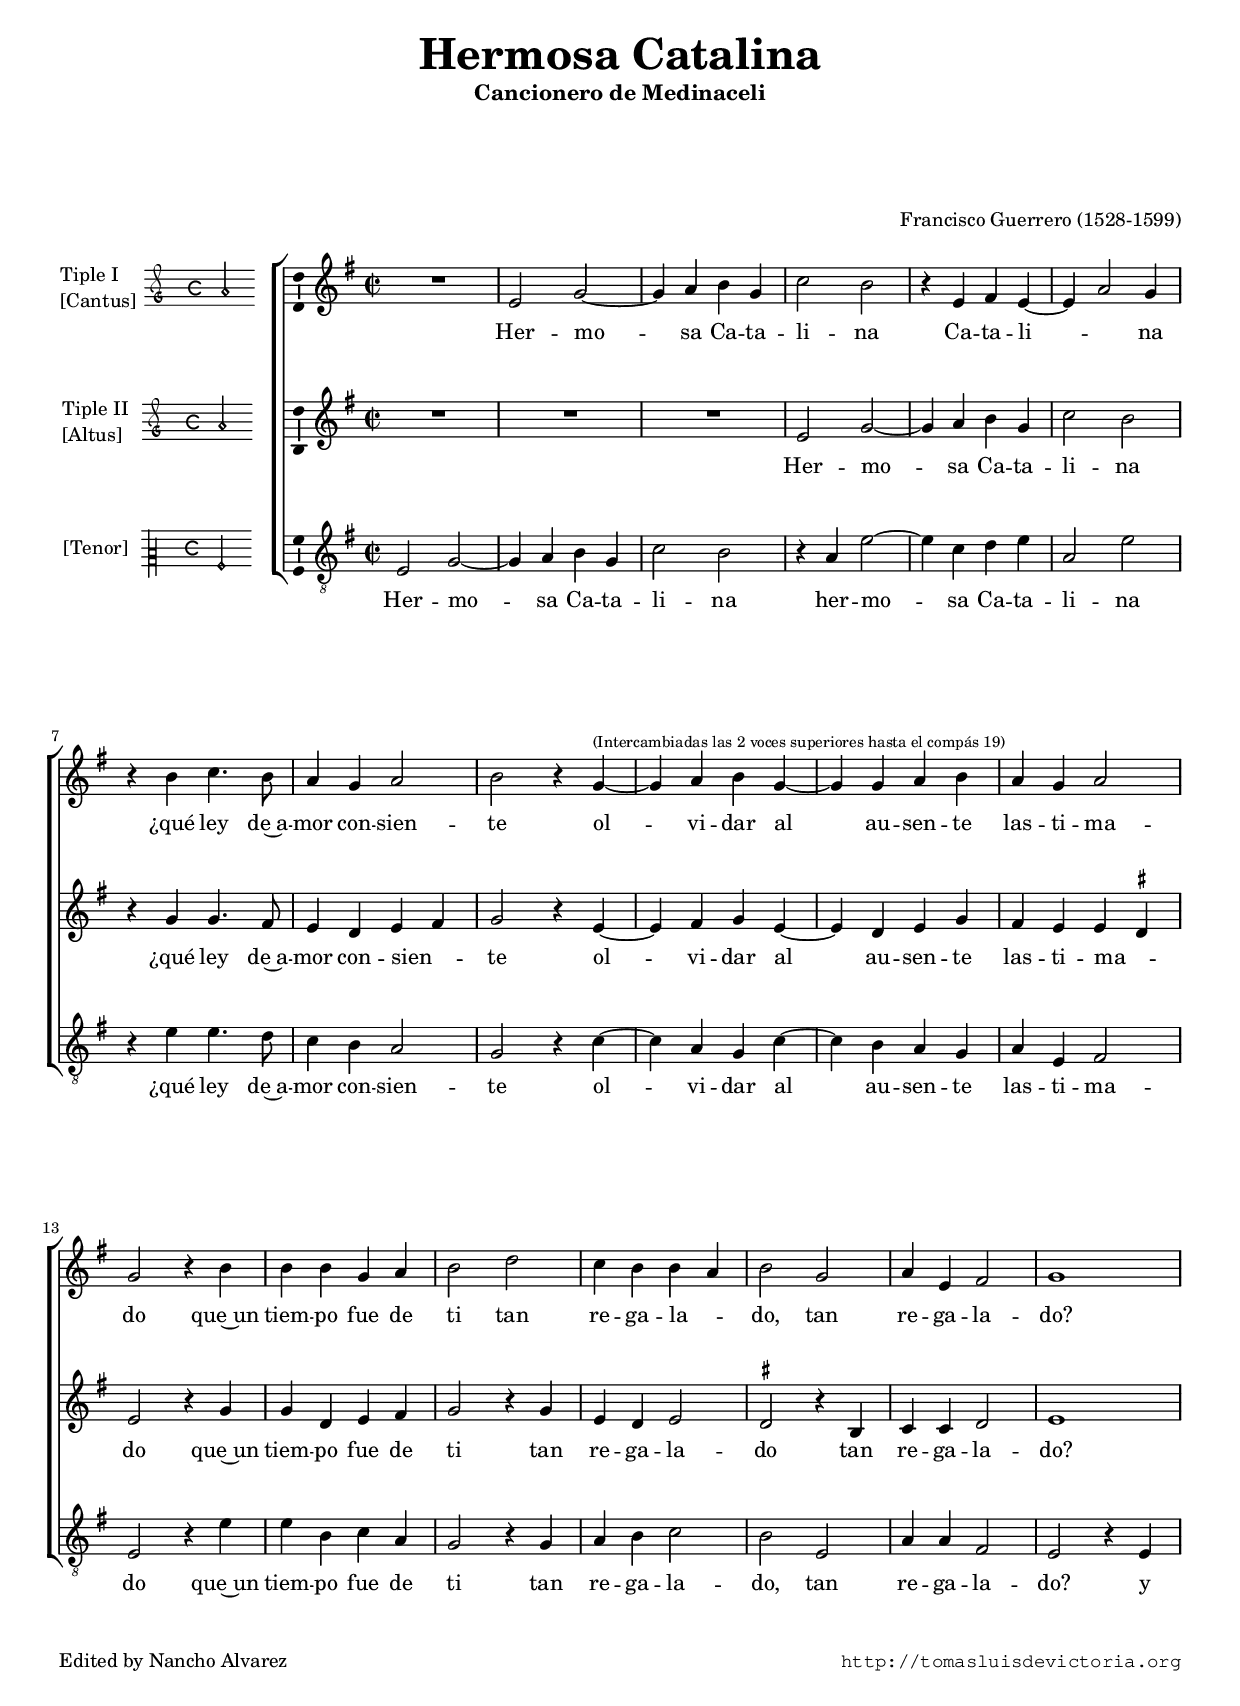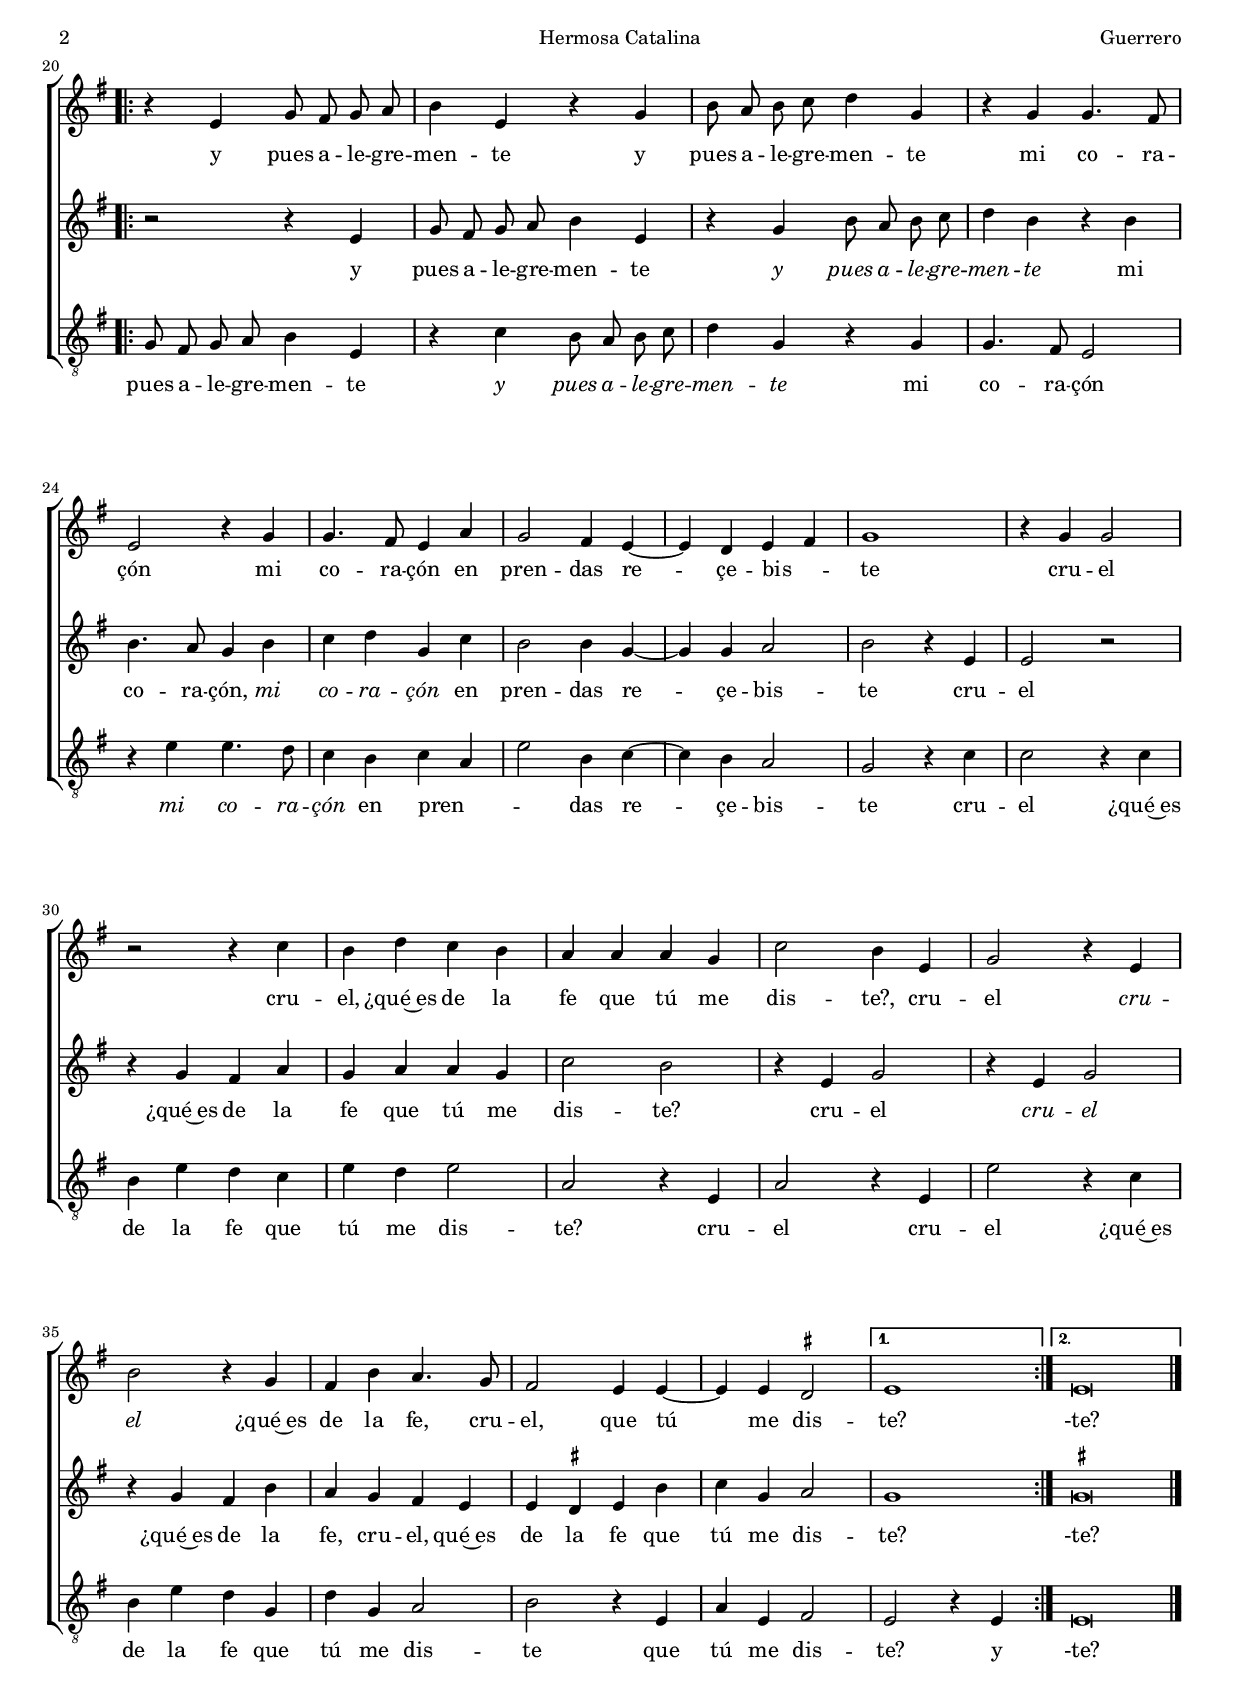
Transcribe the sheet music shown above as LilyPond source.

\version "2.18.0"

#(set-default-paper-size "a4")
#(set-global-staff-size 16.8)
#(ly:set-option 'point-and-click #f)
%mobile -s15.5 -i3.2

italicas=\override LyricText.font-shape = #'italic
rectas=\override LyricText.font-shape = #'upright
ss=\once \set suggestAccidentals = ##t
incipitwidth = 20

htitle="Hermosa Catalina"
hcomposer="Guerrero"

\header {
	title=\markup{\fontsize #3 "Hermosa Catalina"}
	subtitle="Cancionero de Medinaceli"
	subsubtitle=\markup{\column{" " " " " " " " }}
	composer="Francisco Guerrero (1528-1599)" %es Francisco Guerrero o Pedro Guerrero?
        pdfauthor=\composer
	%opus="(-)"
	poet=\markup{}
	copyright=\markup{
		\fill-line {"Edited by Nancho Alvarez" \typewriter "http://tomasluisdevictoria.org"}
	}
%	tagline=""
}


global={\key g \major \time 2/2 \skip 1*19 \break
	\repeat volta 2 {\skip 1*19} \alternative {{\skip 1 }{\skip 1}}
	\bar "|." 
}


cantus={\set autoBeaming=##f
	R1*4/4 |
	e'2 g' ~ |
	g'4 a' b' g' |
	c''2 b' |
%5
	r4 e' fis' e' ~ |
	e' a'2 g'4 |
	r b' c''4. b'8 |
	a'4 g' a'2 |
	b' r4 g'^\markup{\smaller \smaller "(Intercambiadas las 2 voces superiores hasta el compás 19)"}
	 ~ |
%10
	g'4 a' b' g' ~ |
	g' g' a' b' |
	a' g' a'2 |
	g' r4 b' |
	b' b' g' a' |
%15
	b'2 d'' |
	c''4 b' b' a' |
	b'2 g' |
	a'4 e' fis'2 |
	g'1 |
%20
	r4 e' g'8 fis' g' a' |
	b'4 e' r g' |
	b'8 a' b' c'' d''4 g' |
	r g' g'4. fis'8 |
	e'2 r4 g' |
%25
	g'4. fis'8 e'4 a' |
	g'2 fis'4 e' ~ |
	e' d' e' fis' |
	g'1 |
	r4 g' g'2 |
%30
	r r4 c'' |
	b' d'' c'' b' |
	a' a' a' g' |
	c''2 b'4 e' |
	g'2 r4 e' |
%35
	b'2 r4 g' |
	fis' b' a'4. g'8 |
	fis'2 e'4 e' ~ |
	e' e' \ss dis'2 |
	e'1 |
%40
	e'\breve*1/2
}

altus={\set autoBeaming=##f
	R1*4/4 |
	R1*4/4 |
	R1*4/4 |
	e'2 g' ~ |
%5
	g'4 a' b' g' |
	c''2 b' |
	r4 g' g'4. fis'8 |
	e'4 d' e' fis' |
	g'2 r4 e' ~ |
%10
	e' fis' g' e' ~ |
	e' d' e' g' |
	fis' e' e' \ss dis' |
	e'2 r4 g' |
	g' d' e' fis' |
%15
	g'2 r4 g' |
	e' d' e'2 |
	\ss dis' r4 b |
	c' c' d'2 |
	e'1 |
%20
	r2 r4 e' |
	g'8 fis' g' a' b'4 e' |
	r g' b'8 a' b' c'' |
	d''4 b' r b' |
	b'4. a'8 g'4 b' |
%25
	c'' d'' g' c'' |
	b'2 b'4 g' ~ |
	g' g' a'2 |
	b' r4 e' |
	e'2 r |
%30
	r4 g' fis' a' |
	g' a' a' g' |
	c''2 b' |
	r4 e' g'2 |
	r4 e' g'2 |
%35
	r4 g' fis' b' |
	a' g' fis' e' |
	e' \ss dis' e' b' |
	c'' g' a'2 |
	g'1 |
%40
	\ss gis'\breve*1/2
}

tenor={\set autoBeaming=##f
	e2 g ~ |
	g4 a b g |
	c'2 b |
	r4 a e'2 ~ |
%5
	e'4 c' d' e' |
	a2 e' |
	r4 e' e'4. d'8 |
	c'4 b a2 |
	g r4 c' ~ |
%10
	c' a g c' ~ |
	c' b a g |
	a e fis2 |
	e r4 e' |
	e' b c' a |
%15
	g2 r4 g |
	a b c'2 |
	b e |
	a4 a fis2 |
	e r4 e |
%20
	g8 fis g a b4 e |
	r c' b8 a b c' |
	d'4 g r g |
	g4. fis8 e2 |
	r4 e' e'4. d'8 |
%25
	c'4 b c' a |
	e'2 b4 c' ~ |
	c' b a2 |
	g r4 c' |
	c'2 r4 c' |
%30
	b e' d' c' |
	e' d' e'2 |
	a r4 e |
	a2 r4 e |
	e'2 r4 c' |
%35
	b e' d' g |
	d' g a2 |
	b r4 e |
	a e fis2 |
	e r4 e |
%40
	e\breve*1/2
}


textocantus=\lyricmode{
Her -- mo -- _ sa Ca -- ta -- li -- na
Ca -- ta -- li -- _ _ na
¿qué ley de~a -- mor con -- sien -- te
ol -- _ vi -- dar al _
au -- sen -- te las -- ti -- ma -- do
que~un tiem -- po fue de ti tan re -- ga -- la -- _ do,
tan re -- ga -- la -- do?
y pues a -- le -- gre -- men -- te
y pues a -- le -- gre -- men -- te
mi co -- ra -- çón 
mi co -- ra -- çón en pren -- das re -- _ çe -- bis -- _ te
cru -- el
cru -- el,
¿qué~es de la fe que tú me dis -- te?,
cru -- el
\italicas cru -- el \rectas
¿qué~es de la fe,
cru -- el,
que tú _ me dis -- te? 
-te?
}

textoaltus=\lyricmode{
Her -- mo -- _ sa Ca -- ta -- li -- na
¿qué ley de~a -- mor con -- sien -- _ te
ol -- _ vi -- dar al _ au -- sen -- te las -- ti -- ma -- _ do
que~un tiem -- po fue de ti
tan re -- ga -- la -- do
tan re -- ga -- la -- do?
y pues a -- le -- gre -- men -- te
\italicas y pues a -- le -- gre -- men -- te \rectas
mi co -- ra -- çón,
\italicas mi co -- ra -- çón \rectas en pren -- das re -- _ çe -- bis -- te
cru -- el
¿qué~es de la fe que tú me dis -- te?
cru -- el
\italicas cru -- el \rectas
¿qué~es de la fe,
cru -- el,
qué~es de la fe que tú me dis -- te?
-te?
}

textotenor=\lyricmode{
Her -- mo -- _ sa Ca -- ta -- li -- na
her -- mo -- _ sa Ca -- ta -- li -- na
¿qué ley de~a -- mor con -- sien -- te
ol -- _ vi -- dar al _ au -- sen -- te las -- ti -- ma -- do
que~un tiem -- po fue de ti
tan re -- ga -- la -- do,
tan re -- ga -- la -- do?
y pues a -- le -- gre -- men -- te
\italicas y pues a -- le -- gre -- men -- te \rectas
mi co -- ra -- çón
\italicas mi co -- ra -- çón \rectas 
en pren -- _ _ das re -- _ çe -- bis -- te
cru -- el
¿qué~es de la fe que tú me dis -- te?
cru -- el
cru -- el
¿qué~es de la fe que tú me dis -- te
que tú me dis -- te? y
-te?
}


incipitcantus=\markup{
	\score{
		{ 
		\set Staff.instrumentName="Tiple I "
		\override NoteHead.style = #'neomensural
		\override Staff.TimeSignature.style = #'neomensural
		\cadenzaOn 
		\clef "petrucci-g"
		\key c \major
		\time 4/4
		a'2
		} 
	\layout { line-width=\incipitwidth indent = 0 }
	}
}

incipitcantus=\markup{
	\score{
		{ 
		\set Staff.instrumentName=\markup{\column{"Tiple I " "[Cantus] "}}
		\override NoteHead.style = #'neomensural
		\override Staff.TimeSignature.style = #'neomensural
		\cadenzaOn 
		\clef "petrucci-g"
		\key c \major
		\time 4/4
		a'2
		} 
	\layout { line-width=\incipitwidth indent = 0 }
	}
}

incipitaltus=\markup{
	\score{
		{ 
		\set Staff.instrumentName=\markup{\column{"Tiple II  " "[Altus]  "}}
		\override NoteHead.style = #'neomensural 
		\override Staff.TimeSignature.style = #'neomensural
		\cadenzaOn 
		\clef "petrucci-g"
		\key c \major
		\time 4/4
		a'2
		} 
	\layout { line-width=\incipitwidth indent = 0 }
	}
}


incipittenor=\markup{
	\score{
		{ 
		\set Staff.instrumentName=\markup{"[Tenor]  "}
		\override NoteHead.style = #'neomensural 
		\override Staff.TimeSignature.style = #'neomensural
		\cadenzaOn 
		\clef "petrucci-c2"
		\key c \major
		\time 4/4
		a2
		} 
	\layout { line-width=\incipitwidth indent=0 }
	}
}


\score {\transpose c' c'{
\new ChoirStaff<<

	\new Staff <<\global
	\new Voice="v1" {
		\set Staff.instrumentName=\incipitcantus
		\clef "treble"
		\cantus }
	\new Lyrics \lyricsto "v1" {\textocantus }
	>>

	\new Staff <<\global
	\new Voice="v2" {
		\set Staff.instrumentName=\incipitaltus
		\clef "treble"
		\altus }
	\new Lyrics \lyricsto "v2" {\textoaltus }
	>>
	
	\new Staff <<\global
	\new Voice="v3" {
		\set Staff.instrumentName=\incipittenor
		\clef "G_8"
		\tenor }
	\new Lyrics \lyricsto "v3" {\textotenor }
	>>
	
>>

	} % transpose

\layout{ 
	\context {\Lyrics 
		\override VerticalAxisGroup.staff-affinity = #UP
		\override VerticalAxisGroup.nonstaff-relatedstaff-spacing =
			#'((basic-distance . 0) (minimum-distance . 0) (padding . 1))
		\override LyricText.font-size = #1.2
		\override LyricHyphen.minimum-distance = #0.5
	}
	\context {\Score 
		\override BarNumber.padding = #2 
	}
	\context {\Voice 
		melismaBusyProperties = #'()
		%autoBeaming = ##f
	}
	%\context { \Staff \RemoveEmptyStaves }
	\context {\Staff 
		\override VerticalAxisGroup.staff-staff-spacing =
			#'((basic-distance . 12) (minimum-distance . 0) (padding . 1))
		\consists Ambitus_engraver 
		\override LigatureBracket.padding = #1
	}
}

%\midi {}

}


\paper{
	evenHeaderMarkup=\markup  \fill-line { \fromproperty #'page:page-number-string \htitle \hcomposer }
	oddHeaderMarkup= \markup  \fill-line { \on-the-fly #not-first-page \hcomposer \on-the-fly #not-first-page \htitle \on-the-fly #not-first-page \fromproperty #'page:page-number-string }
	system-count=7
	%page-count = 1
	ragged-last-bottom = ##f
	indent=3.8\cm
	system-system-spacing =
	#'((basic-distance . 20) (minimum-distance . 0) (padding . 5))
	top-system-spacing = % header
	#'((basic-distance . 8) (minimum-distance . 0) (padding . 0))
	last-bottom-spacing = % footer
	#'((basic-distance . 12) (minimum-distance . 0) (padding . 0))
	top-markup-spacing #'basic-distance = 5
	markup-system-spacing #'basic-distance = 20

}
